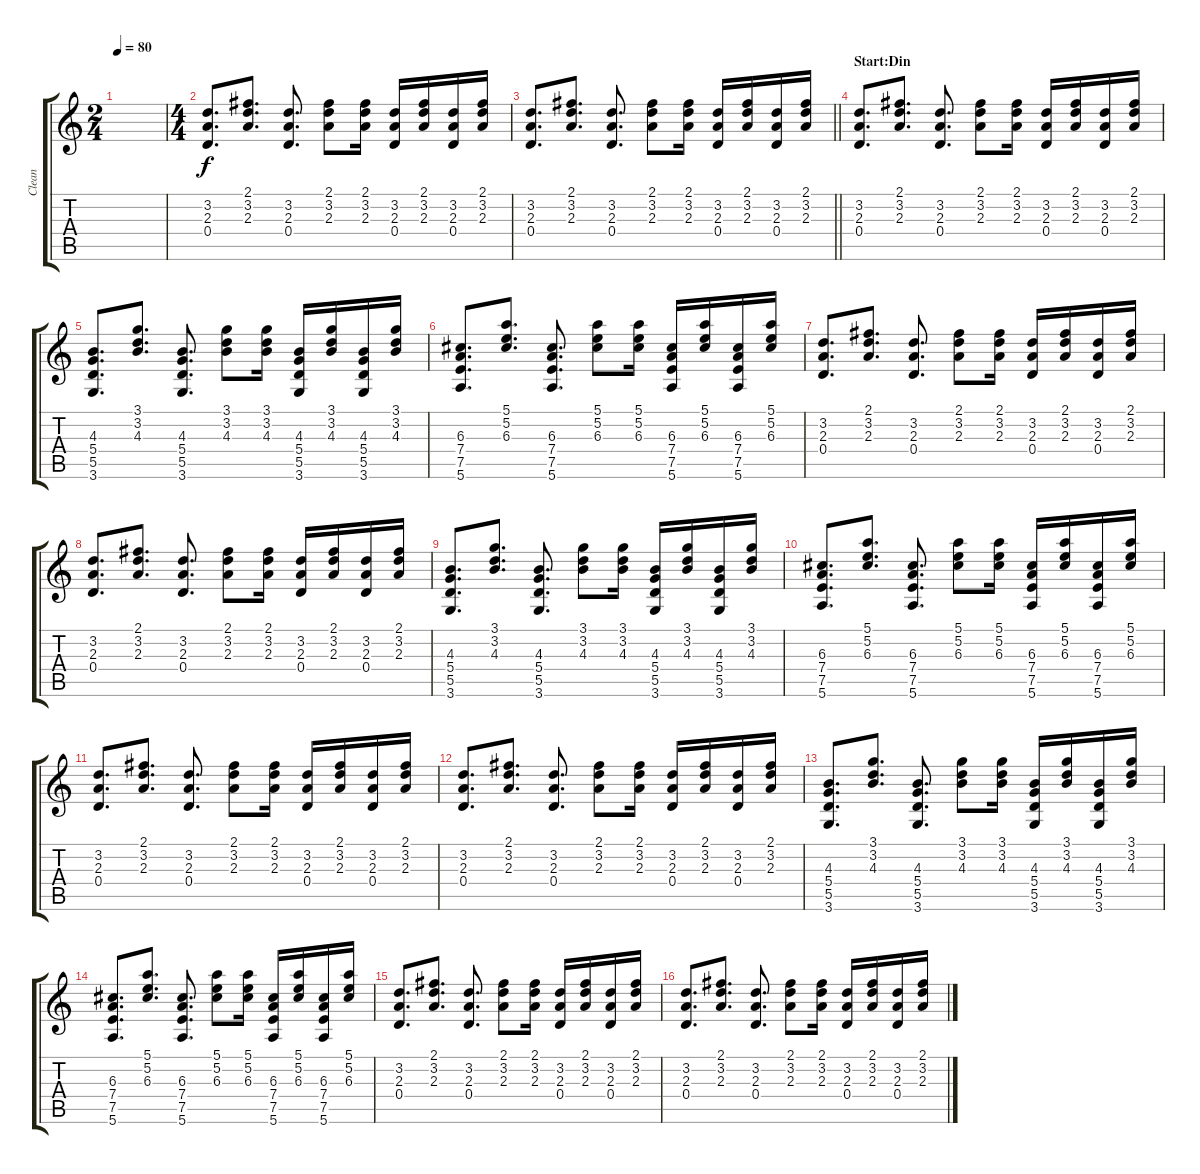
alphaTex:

\track ("Clean" "Clean") {instrument acousticguitarsteel}
\staff {score tabs}
\tuning (E4 B3 G3 D3 A2 E2) {hide}
\ts (2 4)
\tempo 80
\clef g2
\ks c
|
\ts (4 4)
(3.2 2.3 0.4).8{d} (2.1 3.2 2.3).8{d} (3.2 2.3 0.4).8{d} (2.1 3.2 2.3).8 (2.1 3.2 2.3).16 (3.2 2.3 0.4).16 (2.1 3.2 2.3).16 (3.2 2.3 0.4).16 (2.1 3.2 2.3).16 |
\barLineRight lightlight
(3.2 2.3 0.4).8{d} (2.1 3.2 2.3).8{d} (3.2 2.3 0.4).8{d} (2.1 3.2 2.3).8 (2.1 3.2 2.3).16 (3.2 2.3 0.4).16 (2.1 3.2 2.3).16 (3.2 2.3 0.4).16 (2.1 3.2 2.3).16 |
\section ("" "Start:Din")
(3.2 2.3 0.4).8{d} (2.1 3.2 2.3).8{d} (3.2 2.3 0.4).8{d} (2.1 3.2 2.3).8 (2.1 3.2 2.3).16 (3.2 2.3 0.4).16 (2.1 3.2 2.3).16 (3.2 2.3 0.4).16 (2.1 3.2 2.3).16 |
(4.3 5.4 5.5 3.6).8{d} (3.1 3.2 4.3).8{d} (4.3 5.4 5.5 3.6).8{d} (3.1 3.2 4.3).8 (3.1 3.2 4.3).16 (4.3 5.4 5.5 3.6).16 (3.1 3.2 4.3).16 (4.3 5.4 5.5 3.6).16 (3.1 3.2 4.3).16 |
(6.3 7.4 7.5 5.6).8{d} (5.1 5.2 6.3).8{d} (6.3 7.4 7.5 5.6).8{d} (5.1 5.2 6.3).8 (5.1 5.2 6.3).16 (6.3 7.4 7.5 5.6).16 (5.1 5.2 6.3).16 (6.3 7.4 7.5 5.6).16 (5.1 5.2 6.3).16 |
(3.2 2.3 0.4).8{d} (2.1 3.2 2.3).8{d} (3.2 2.3 0.4).8{d} (2.1 3.2 2.3).8 (2.1 3.2 2.3).16 (3.2 2.3 0.4).16 (2.1 3.2 2.3).16 (3.2 2.3 0.4).16 (2.1 3.2 2.3).16 |
(3.2 2.3 0.4).8{d} (2.1 3.2 2.3).8{d} (3.2 2.3 0.4).8{d} (2.1 3.2 2.3).8 (2.1 3.2 2.3).16 (3.2 2.3 0.4).16 (2.1 3.2 2.3).16 (3.2 2.3 0.4).16 (2.1 3.2 2.3).16 |
(4.3 5.4 5.5 3.6).8{d} (3.1 3.2 4.3).8{d} (4.3 5.4 5.5 3.6).8{d} (3.1 3.2 4.3).8 (3.1 3.2 4.3).16 (4.3 5.4 5.5 3.6).16 (3.1 3.2 4.3).16 (4.3 5.4 5.5 3.6).16 (3.1 3.2 4.3).16 |
(6.3 7.4 7.5 5.6).8{d} (5.1 5.2 6.3).8{d} (6.3 7.4 7.5 5.6).8{d} (5.1 5.2 6.3).8 (5.1 5.2 6.3).16 (6.3 7.4 7.5 5.6).16 (5.1 5.2 6.3).16 (6.3 7.4 7.5 5.6).16 (5.1 5.2 6.3).16 |
(3.2 2.3 0.4).8{d} (2.1 3.2 2.3).8{d} (3.2 2.3 0.4).8{d} (2.1 3.2 2.3).8 (2.1 3.2 2.3).16 (3.2 2.3 0.4).16 (2.1 3.2 2.3).16 (3.2 2.3 0.4).16 (2.1 3.2 2.3).16 |
(3.2 2.3 0.4).8{d} (2.1 3.2 2.3).8{d} (3.2 2.3 0.4).8{d} (2.1 3.2 2.3).8 (2.1 3.2 2.3).16 (3.2 2.3 0.4).16 (2.1 3.2 2.3).16 (3.2 2.3 0.4).16 (2.1 3.2 2.3).16 |
(4.3 5.4 5.5 3.6).8{d} (3.1 3.2 4.3).8{d} (4.3 5.4 5.5 3.6).8{d} (3.1 3.2 4.3).8 (3.1 3.2 4.3).16 (4.3 5.4 5.5 3.6).16 (3.1 3.2 4.3).16 (4.3 5.4 5.5 3.6).16 (3.1 3.2 4.3).16 |
(6.3 7.4 7.5 5.6).8{d} (5.1 5.2 6.3).8{d} (6.3 7.4 7.5 5.6).8{d} (5.1 5.2 6.3).8 (5.1 5.2 6.3).16 (6.3 7.4 7.5 5.6).16 (5.1 5.2 6.3).16 (6.3 7.4 7.5 5.6).16 (5.1 5.2 6.3).16 |
(3.2 2.3 0.4).8{d} (2.1 3.2 2.3).8{d} (3.2 2.3 0.4).8{d} (2.1 3.2 2.3).8 (2.1 3.2 2.3).16 (3.2 2.3 0.4).16 (2.1 3.2 2.3).16 (3.2 2.3 0.4).16 (2.1 3.2 2.3).16 |
(3.2 2.3 0.4).8{d} (2.1 3.2 2.3).8{d} (3.2 2.3 0.4).8{d} (2.1 3.2 2.3).8 (2.1 3.2 2.3).16 (3.2 2.3 0.4).16 (2.1 3.2 2.3).16 (3.2 2.3 0.4).16 (2.1 3.2 2.3).16
